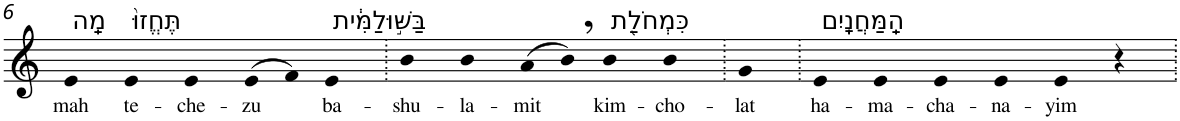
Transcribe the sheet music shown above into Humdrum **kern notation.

**kern	**text
*part1	*part1
*staff1	*staff1
*I"Piano	*
*I'Pno	*
!!LO:PB:g=z
*clefG2	*
*k[]	*
=6	=6
!LO:TX:a:t=מַֽה	!
!	!LO:LY:b
4e	mah
!LO:TX:a:t=תֶּחֱזוּ֙	!
!	!LO:LY:b
4e	te-
!	!LO:LY:b
4e	-che-
!	!LO:LY:b
(>8e	-zu
8f)	.
!LO:TX:a:t=בַּשּׁ֣וּלַמִּ֔ית	!
!	!LO:LY:b
4e	ba-
=7.	=7.
!	!LO:LY:b
4b	-shu-
!	!LO:LY:b
4b	-la-
!	!LO:LY:b
(>8a	-mit
8b,)	.
!LO:TX:a:t=כִּמְחֹלַ֖ת	!
!	!LO:LY:b
4b	kim-
!	!LO:LY:b
4b	-cho-
=8.	=8.
!	!LO:LY:b
4g	-lat
=9.	=9.
!LO:TX:a:t=הַֽמַּחֲנָֽיִם	!
!	!LO:LY:b
4e	ha-
!	!LO:LY:b
4e	-ma-
!	!LO:LY:b
4e	-cha-
!	!LO:LY:b
4e	-na-
!	!LO:LY:b
4e	-yim
4r	.
=.	=.
*-	*-
